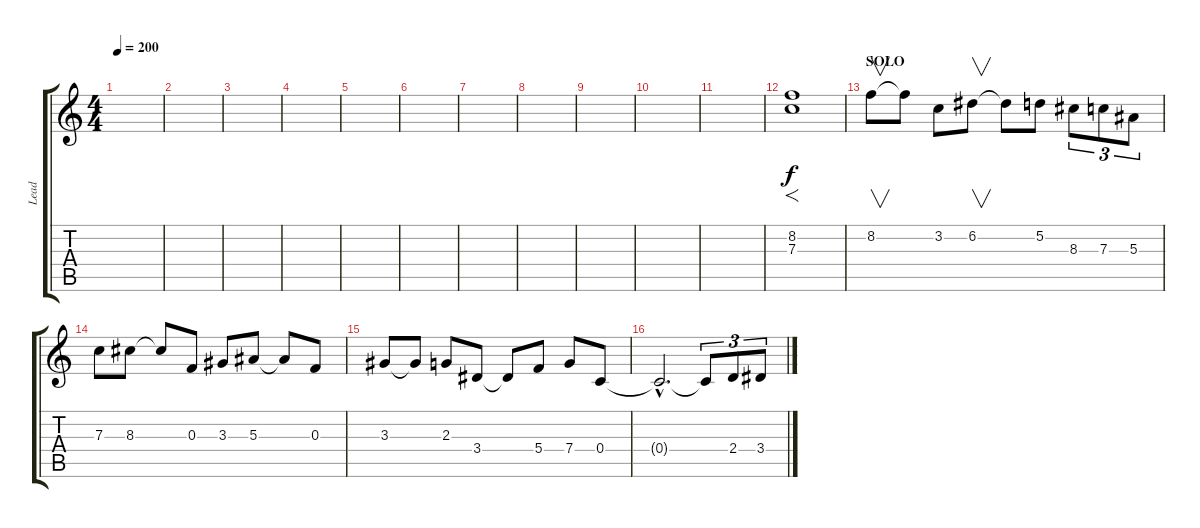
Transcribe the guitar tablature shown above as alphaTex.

\track ("Lead" "Lead") {instrument overdrivenguitar}
\staff {score tabs}
\tuning (D4 A3 F3 C3 G2 C2) {hide}
\ts (4 4)
\tempo 200
\clef g2
\ks c
|
|
|
|
|
|
|
|
|
|
|
(8.2 7.3).1{f balance 8 instrument overdrivenguitar} |
\section ("" "SOLO")
8.2.8{v} 8.2{t}.8 3.2.8 6.2.8{v} 6.2{t}.8 5.2.8 8.3.8{tu (3 2)} 7.3.8{tu (3 2)} 5.3.8{tu (3 2)} |
7.3.8 8.3.8 8.3{t}.8 0.3.8 3.3.8 5.3.8 5.3{t}.8 0.3.8 |
3.3.8 3.3{t}.8 2.3.8 3.4.8 3.4{t}.8 5.4.8 7.4.8 0.4.8 |
0.4{hac t}.2{d} 0.4{t}.8{tu (3 2)} 2.4.8{tu (3 2)} 3.4.8{tu (3 2)}
